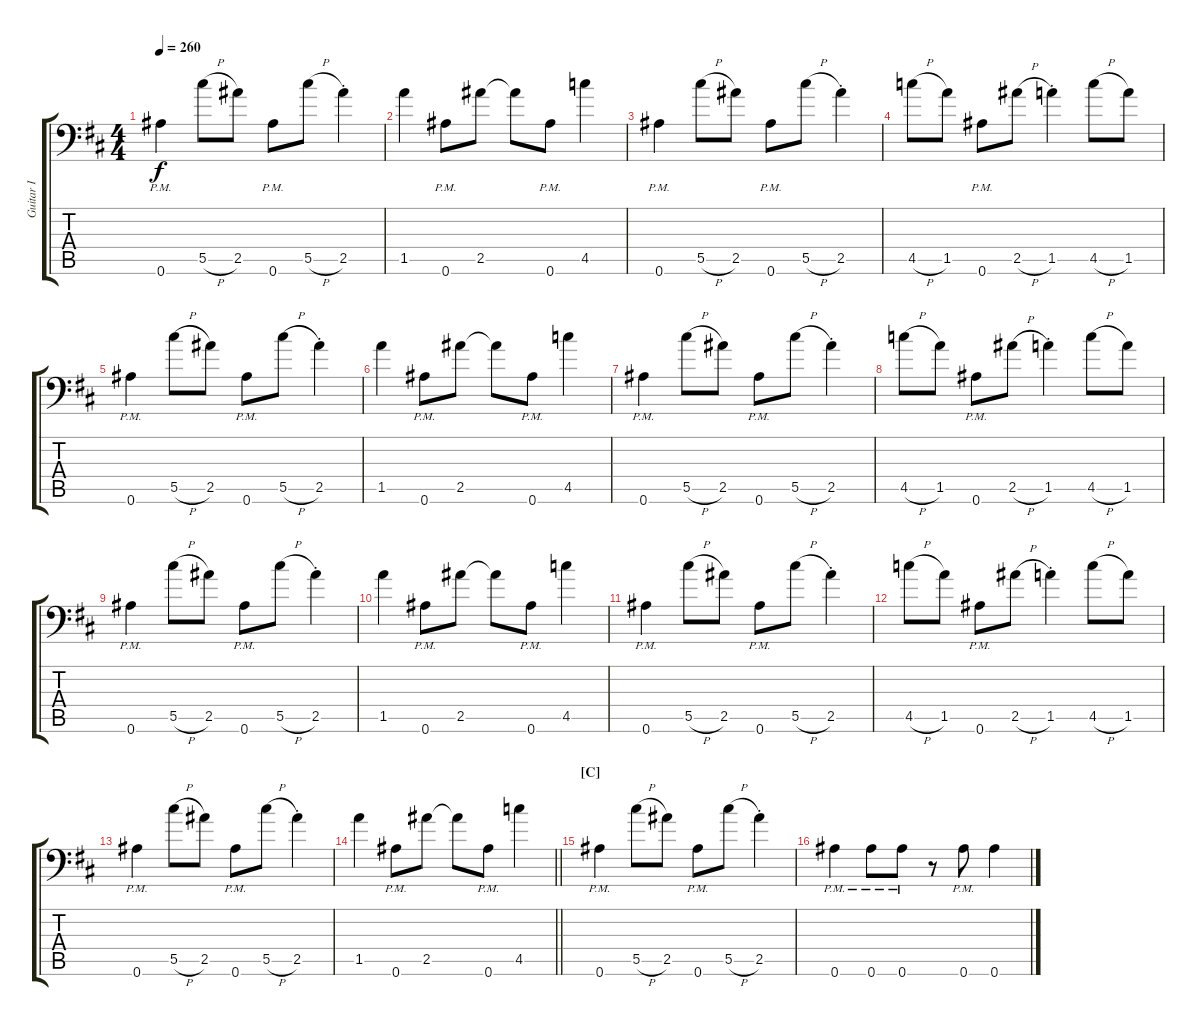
\track ("Guitar I" "Guitar I") {instrument distortionguitar}
\staff {score tabs}
\tuning (Eb4 Bb3 Gb3 Db3 Ab2 Bb1) {hide}
\ts (4 4)
\tempo 260
\clef f4
\ks bminor
0.6{pm}.4{ot 8vb dy f} 5.5{h}.8{ot 8vb} 2.5.8{ot 8vb} 0.6{pm}.8{ot 8vb} 5.5{h}.8{ot 8vb} 2.5{st}.4{ot 8vb} |
1.5.4{ot 8vb} 0.6{pm}.8{ot 8vb} 2.5.8{ot 8vb} 2.5{t}.8{ot 8vb} 0.6{pm}.8{ot 8vb} 4.5.4{ot 8vb} |
0.6{pm}.4{ot 8vb} 5.5{h}.8{ot 8vb} 2.5.8{ot 8vb} 0.6{pm}.8{ot 8vb} 5.5{h}.8{ot 8vb} 2.5{st}.4{ot 8vb} |
4.5{h}.8{ot 8vb} 1.5.8{ot 8vb} 0.6{pm}.8{ot 8vb} 2.5{h}.8{ot 8vb} 1.5{st}.4{ot 8vb} 4.5{h}.8{ot 8vb} 1.5.8{ot 8vb} |
0.6{pm}.4{ot 8vb} 5.5{h}.8{ot 8vb} 2.5.8{ot 8vb} 0.6{pm}.8{ot 8vb} 5.5{h}.8{ot 8vb} 2.5{st}.4{ot 8vb} |
1.5.4{ot 8vb} 0.6{pm}.8{ot 8vb} 2.5.8{ot 8vb} 2.5{t}.8{ot 8vb} 0.6{pm}.8{ot 8vb} 4.5.4{ot 8vb} |
0.6{pm}.4{ot 8vb} 5.5{h}.8{ot 8vb} 2.5.8{ot 8vb} 0.6{pm}.8{ot 8vb} 5.5{h}.8{ot 8vb} 2.5{st}.4{ot 8vb} |
4.5{h}.8{ot 8vb} 1.5.8{ot 8vb} 0.6{pm}.8{ot 8vb} 2.5{h}.8{ot 8vb} 1.5{st}.4{ot 8vb} 4.5{h}.8{ot 8vb} 1.5.8{ot 8vb} |
0.6{pm}.4{ot 8vb} 5.5{h}.8{ot 8vb} 2.5.8{ot 8vb} 0.6{pm}.8{ot 8vb} 5.5{h}.8{ot 8vb} 2.5{st}.4{ot 8vb} |
1.5.4{ot 8vb} 0.6{pm}.8{ot 8vb} 2.5.8{ot 8vb} 2.5{t}.8{ot 8vb} 0.6{pm}.8{ot 8vb} 4.5.4{ot 8vb} |
0.6{pm}.4{ot 8vb} 5.5{h}.8{ot 8vb} 2.5.8{ot 8vb} 0.6{pm}.8{ot 8vb} 5.5{h}.8{ot 8vb} 2.5{st}.4{ot 8vb} |
4.5{h}.8{ot 8vb} 1.5.8{ot 8vb} 0.6{pm}.8{ot 8vb} 2.5{h}.8{ot 8vb} 1.5{st}.4{ot 8vb} 4.5{h}.8{ot 8vb} 1.5.8{ot 8vb} |
0.6{pm}.4{ot 8vb} 5.5{h}.8{ot 8vb} 2.5.8{ot 8vb} 0.6{pm}.8{ot 8vb} 5.5{h}.8{ot 8vb} 2.5{st}.4{ot 8vb} |
\barLineRight lightlight
1.5.4{ot 8vb} 0.6{pm}.8{ot 8vb} 2.5.8{ot 8vb} 2.5{t}.8{ot 8vb} 0.6{pm}.8{ot 8vb} 4.5.4{ot 8vb} |
\section ("" "[C]")
0.6{pm}.4{ot 8vb} 5.5{h}.8{ot 8vb} 2.5.8{ot 8vb} 0.6{pm}.8{ot 8vb} 5.5{h}.8{ot 8vb} 2.5{st}.4{ot 8vb} |
0.6{pm}.4{ot 8vb} 0.6{pm}.8{ot 8vb} 0.6{pm}.8{ot 8vb} r.8{ot 8vb} 0.6{pm}.8{ot 8vb} 0.6.4{ot 8vb}
